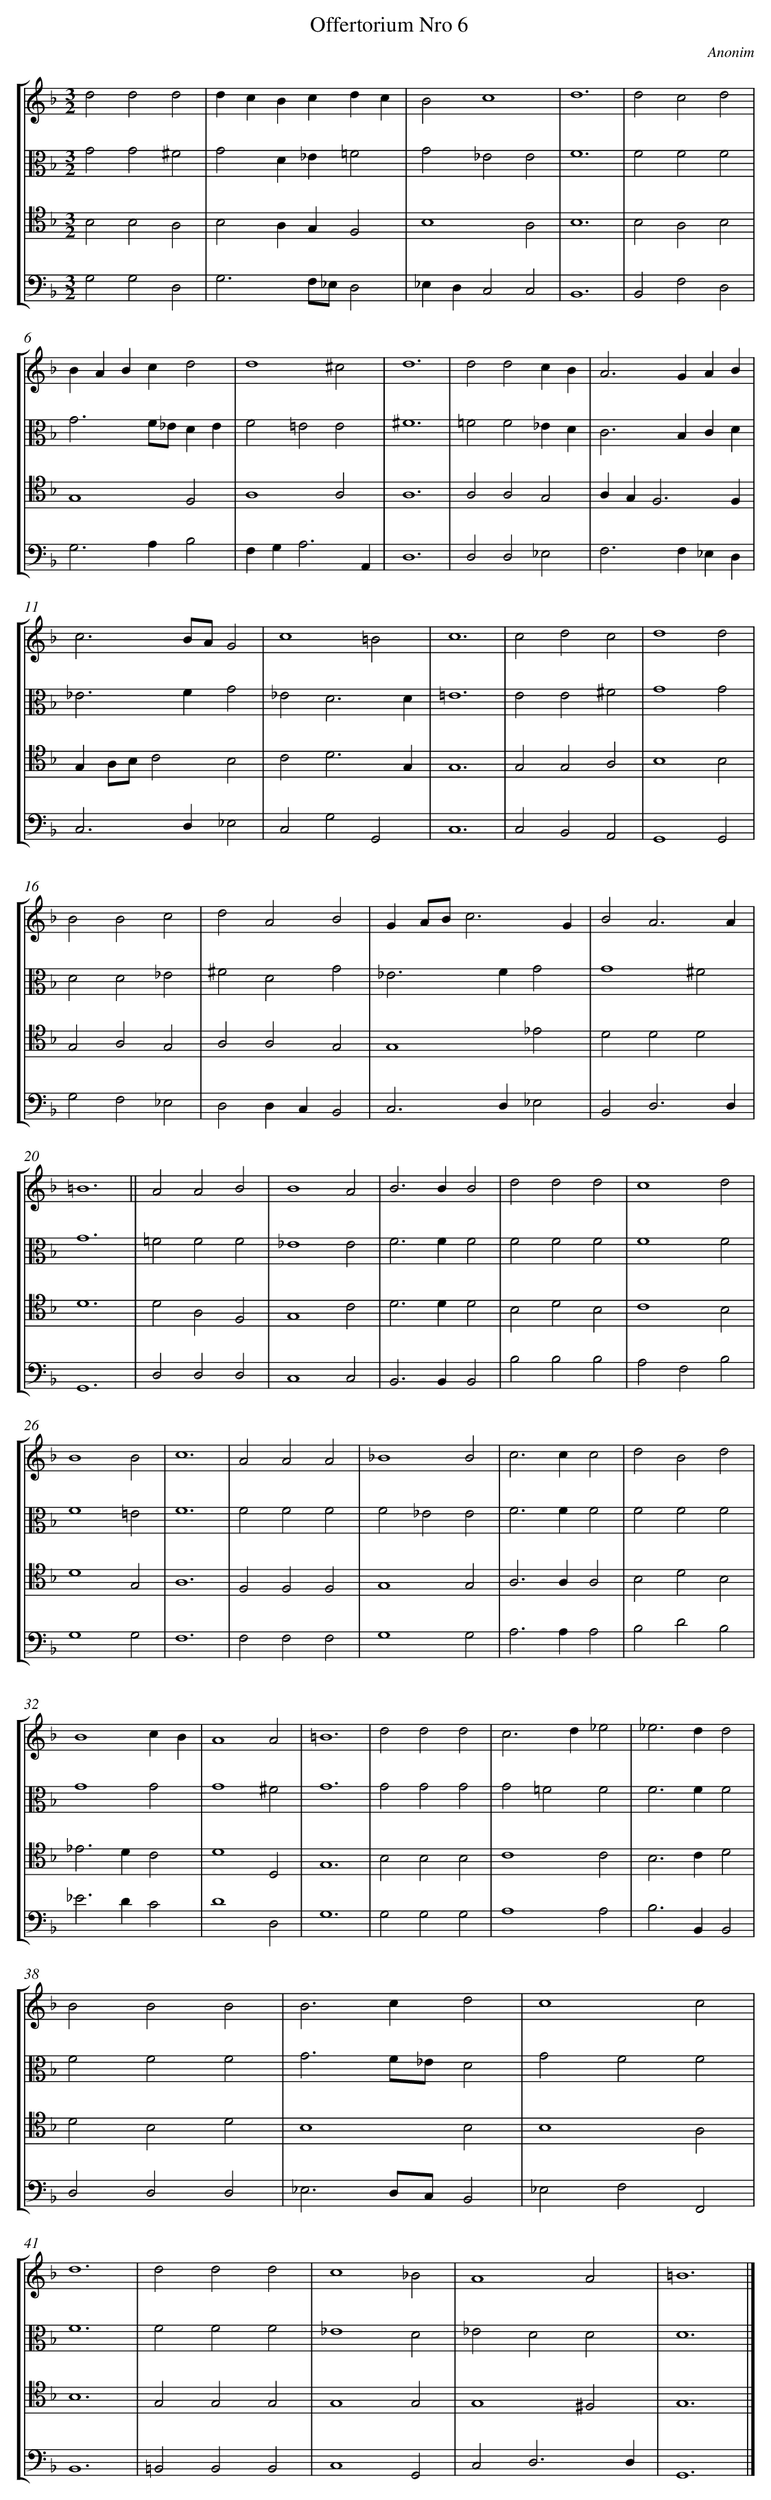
X:1
T: Offertorium Nro 6
C: Anonim
L: 1/4
M: 3/2
%%staves [1 2 3 4]
V: 1
V: 2 clef=alto
V: 3 clef=tenor
V: 4 clef=bass
K: F
[V:1] d2d2d2 |
[V:2] G2G2^F2 |
[V:3] B,2B,2A,2 |
[V:4] G,2G,2D,2 |
[V:1] dcBcdc |
[V:2] G2D_E=F2 |
[V:3] B,2A,G,F,2 |
[V:4] G,3F,/_E,/D,2 |
[V:1] B2c4 |
[V:2] G2_E2E2 |
[V:3] B,4A,2 |
[V:4] _E,D,C,2C,2 |
[V:1] d6 |
[V:2] F6 |
[V:3] B,6 |
[V:4] B,,6 |
[V:1] d2c2d2 |
[V:2] F2F2F2 |
[V:3] B,2A,2B,2 |
[V:4] B,,2F,2D,2 |
[V:1] BABcd2 |
[V:2] G3F/_E/DE |
[V:3] G,4F,2 |
[V:4] G,2>A,2B,2 |
[V:1] d4^c2 |
[V:2] F2=E2E2 |
[V:3] A,4A,2 |
[V:4] F,G,2<A,2A,, |
[V:1] d6 |
[V:2] ^F6 |
[V:3] A,6 |
[V:4] D,6 |
[V:1] d2d2cB |
[V:2] =F2F2_ED |
[V:3] A,2A,2G,2 |
[V:4] D,2D,2_E,2 |
[V:1] A2>G2AB |
[V:2] C2>B,2CD |
[V:3] A,G,2<F,2F, |
[V:4] F,2>F,2_E,D, |
[V:1] c3B/A/G2 |
[V:2] _E2>F2G2 |
[V:3] G,A,/B,/C2B,2 |
[V:4] C,2>D,2_E,2 |
[V:1] c4=B2 |
[V:2] _E2D3D |
[V:3] C2D3G, |
[V:4] C,2G,2G,,2 |
[V:1] c6 |
[V:2] =E6 |
[V:3] G,6 |
[V:4] C,6 |
[V:1] c2d2c2 |
[V:2] E2E2^F2 |
[V:3] G,2G,2A,2 |
[V:4] C,2B,,2A,,2 |
[V:1] d4d2 |
[V:2] G4G2 |
[V:3] B,4B,2 |
[V:4] G,,4G,,2 |
[V:1] B2B2c2 |
[V:2] D2D2_E2 |
[V:3] G,2A,2G,2 |
[V:4] G,2F,2_E,2 |
[V:1] d2A2B2 |
[V:2] ^F2D2G2 |
[V:3] A,2A,2G,2 |
[V:4] D,2D,C,B,,2 |
[V:1] GA/B/c3G |
[V:2] _E2>F2G2 |
[V:3] G,4_E2 |
[V:4] C,2>D,2_E,2 |
[V:1] B2A3A |
[V:2] G4^F2 |
[V:3] D2D2D2 |
[V:4] B,,2D,3D, |
[V:1] =B6 ||
[V:2] G6 |
[V:3] D6 |
[V:4] G,,6 |
[V:1] A2A2B2 |
[V:2] =F2F2F2 |
[V:3] D2A,2F,2 |
[V:4] D,2D,2D,2 |
[V:1] B4A2 |
[V:2] _E4E2 |
[V:3] G,4C2 |
[V:4] C,4C,2 |
[V:1] B2>B2B2 |
[V:2] F2>F2F2 |
[V:3] D2>D2D2 |
[V:4] B,,2>B,,2B,,2 |
[V:1] d2d2d2 |
[V:2] F2F2F2 |
[V:3] B,2D2B,2 |
[V:4] B,2B,2B,2 |
[V:1] c4d2 |
[V:2] F4F2 |
[V:3] C4B,2 |
[V:4] A,2F,2B,2 |
[V:1] B4B2 |
[V:2] F4=E2 |
[V:3] D4G,2 |
[V:4] G,4G,2 |
[V:1] c6 |
[V:2] F6 |
[V:3] A,6 |
[V:4] F,6 |
[V:1] A2A2A2 |
[V:2] F2F2F2 |
[V:3] F,2F,2F,2 |
[V:4] F,2F,2F,2 |
[V:1] _B4B2 |
[V:2] F2_E2E2 |
[V:3] G,4G,2 |
[V:4] G,4G,2 |
[V:1] c2>c2c2 |
[V:2] F2>F2F2 |
[V:3] A,2>A,2A,2 |
[V:4] A,2>A,2A,2 |
[V:1] d2B2d2 |
[V:2] F2F2F2 |
[V:3] B,2D2B,2 |
[V:4] B,2D2B,2 |
[V:1] B4cB |
[V:2] G4G2 |
[V:3] _E2>D2C2 |
[V:4] _E2>D2C2 |
[V:1] A4A2 |
[V:2] G4^F2 |
[V:3] D4D,2 |
[V:4] D4D,2 |
[V:1] =B6 |
[V:2] G6 |
[V:3] G,6 |
[V:4] G,6 |
[V:1] d2d2d2 |
[V:2] G2G2G2 |
[V:3] B,2B,2B,2 |
[V:4] G,2G,2G,2 |
[V:1] c2>d2_e2 |
[V:2] G2=F2F2 |
[V:3] C4C2 |
[V:4] A,4A,2 |
[V:1] _e2>d2d2 |
[V:2] F2>F2F2 |
[V:3] B,2>C2D2 |
[V:4] B,2>B,,2B,,2 |
[V:1] B2B2B2 |
[V:2] F2F2F2 |
[V:3] D2B,2D2 |
[V:4] D,2D,2D,2 |
[V:1] B2>c2d2 |
[V:2] G3F/_E/D2 |
[V:3] B,4B,2 |
[V:4] _E,3D,/C,/B,,2 |
[V:1] c4c2 |
[V:2] G2F2F2 |
[V:3] B,4A,2 |
[V:4] _E,2F,2F,,2 |
[V:1] d6 |
[V:2] F6 |
[V:3] B,6 |
[V:4] B,,6 |
[V:1] d2d2d2 |
[V:2] F2F2F2 |
[V:3] G,2G,2G,2 |
[V:4] =B,,2B,,2B,,2 |
[V:1] c4_B2 |
[V:2] _E4D2 |
[V:3] G,4G,2 |
[V:4] C,4G,,2 |
[V:1] A4A2 |
[V:2] _E2D2D2 |
[V:3] G,4^F,2 |
[V:4] C,2D,3D, |
[V:1] =B6 |]
[V:2] D6 |]
[V:3] G,6 |]
[V:4] G,,6 |]
